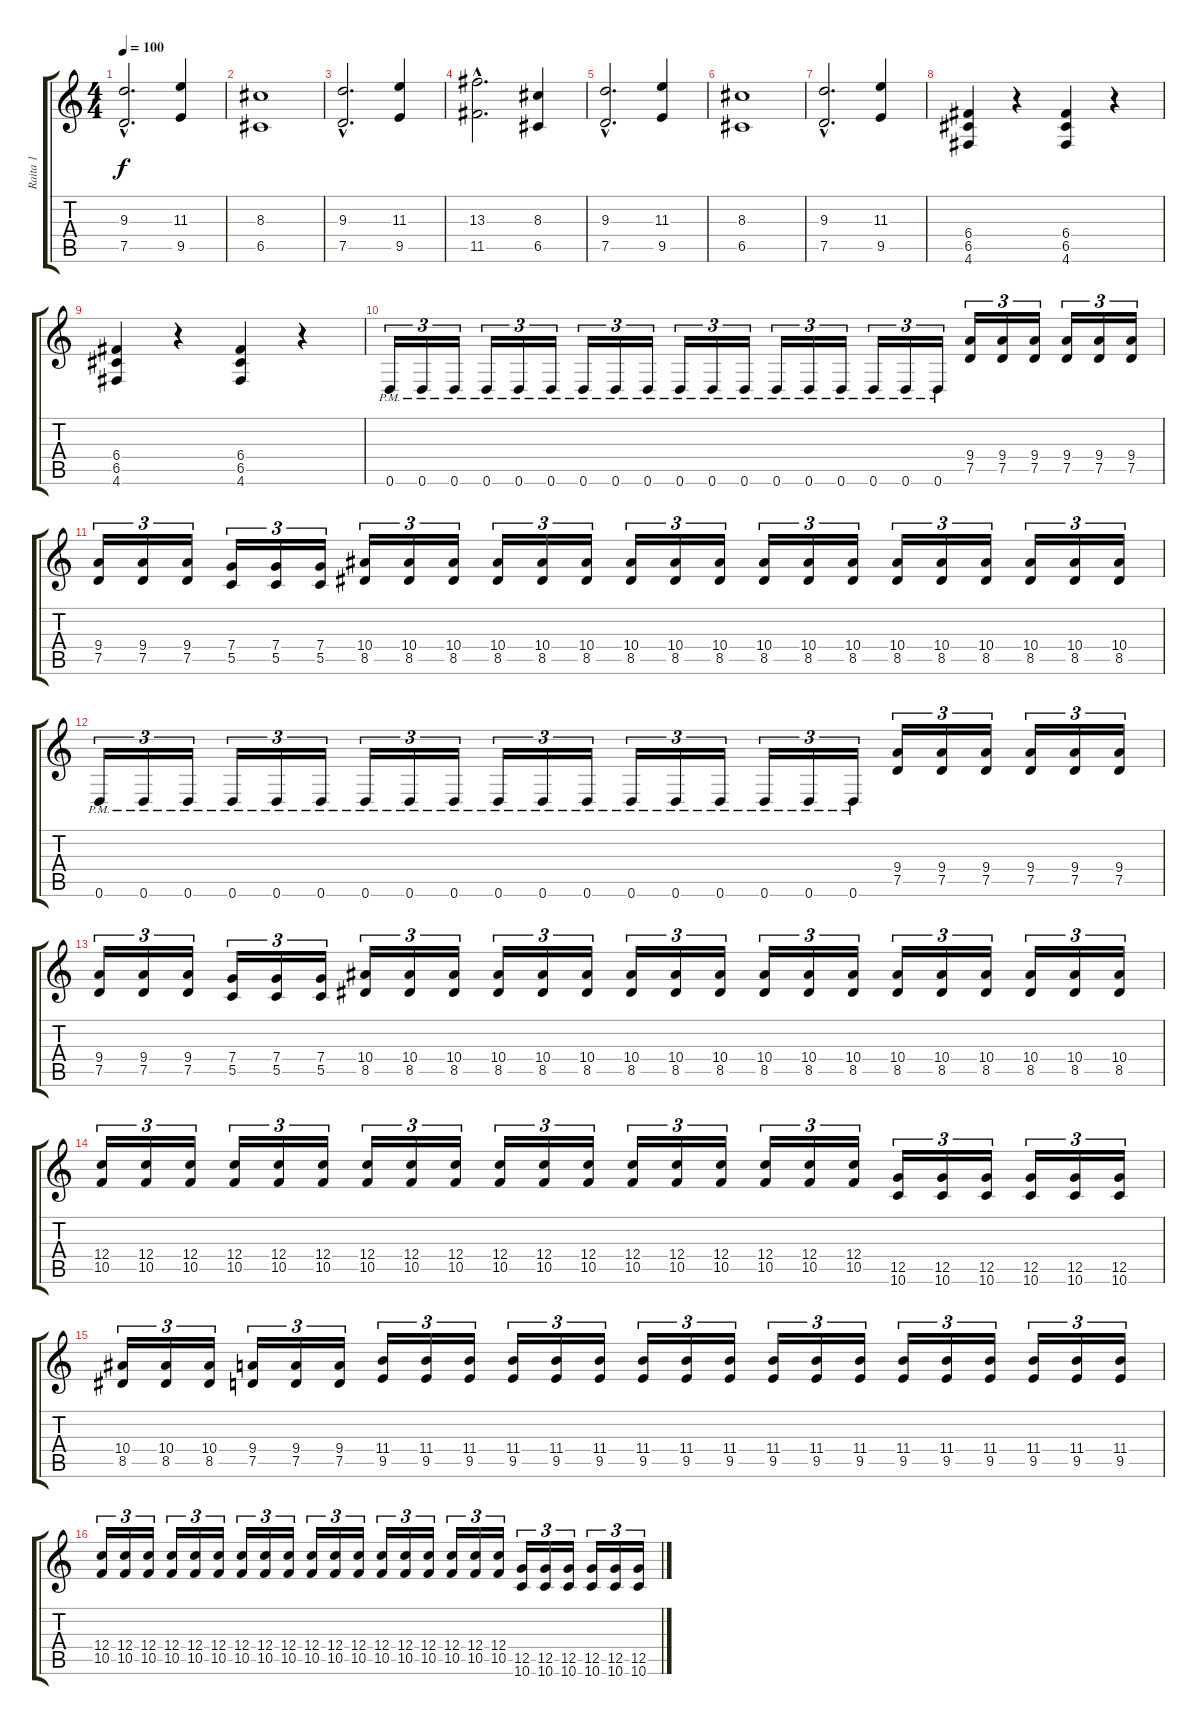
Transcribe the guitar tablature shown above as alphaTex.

\track ("Raita 1" "Raita 1") {instrument distortionguitar}
\staff {score tabs}
\tuning (D4 A3 F3 C3 G2 D2) {hide}
\ts (4 4)
\tempo 100
\clef g2
\ks c
(9.3{hac} 7.5{hac}).2{d dy f instrument distortionguitar} (11.3 9.5).4 |
(8.3 6.5).1 |
(9.3{hac} 7.5{hac}).2{d} (11.3 9.5).4 |
(13.3{hac} 11.5{hac}).2{d} (8.3 6.5).4 |
(9.3{hac} 7.5{hac}).2{d} (11.3 9.5).4 |
(8.3 6.5).1 |
(9.3{hac} 7.5{hac}).2{d} (11.3 9.5).4 |
(6.4 6.5 4.6).4 r.4 (6.4 6.5 4.6).4 r.4 |
(6.4 6.5 4.6).4 r.4 (6.4 6.5 4.6).4 r.4 |
0.6{pm}.16{tu (3 2)} 0.6{pm}.16{tu (3 2)} 0.6{pm}.16{tu (3 2)} 0.6{pm}.16{tu (3 2)} 0.6{pm}.16{tu (3 2)} 0.6{pm}.16{tu (3 2)} 0.6{pm}.16{tu (3 2)} 0.6{pm}.16{tu (3 2)} 0.6{pm}.16{tu (3 2)} 0.6{pm}.16{tu (3 2)} 0.6{pm}.16{tu (3 2)} 0.6{pm}.16{tu (3 2)} 0.6{pm}.16{tu (3 2)} 0.6{pm}.16{tu (3 2)} 0.6{pm}.16{tu (3 2)} 0.6{pm}.16{tu (3 2)} 0.6{pm}.16{tu (3 2)} 0.6{pm}.16{tu (3 2)} (9.4 7.5).16{tu (3 2)} (9.4 7.5).16{tu (3 2)} (9.4 7.5).16{tu (3 2)} (9.4 7.5).16{tu (3 2)} (9.4 7.5).16{tu (3 2)} (9.4 7.5).16{tu (3 2)} |
(9.4 7.5).16{tu (3 2)} (9.4 7.5).16{tu (3 2)} (9.4 7.5).16{tu (3 2)} (7.4 5.5).16{tu (3 2)} (7.4 5.5).16{tu (3 2)} (7.4 5.5).16{tu (3 2)} (10.4 8.5).16{tu (3 2)} (10.4 8.5).16{tu (3 2)} (10.4 8.5).16{tu (3 2)} (10.4 8.5).16{tu (3 2)} (10.4 8.5).16{tu (3 2)} (10.4 8.5).16{tu (3 2)} (10.4 8.5).16{tu (3 2)} (10.4 8.5).16{tu (3 2)} (10.4 8.5).16{tu (3 2)} (10.4 8.5).16{tu (3 2)} (10.4 8.5).16{tu (3 2)} (10.4 8.5).16{tu (3 2)} (10.4 8.5).16{tu (3 2)} (10.4 8.5).16{tu (3 2)} (10.4 8.5).16{tu (3 2)} (10.4 8.5).16{tu (3 2)} (10.4 8.5).16{tu (3 2)} (10.4 8.5).16{tu (3 2)} |
0.6{pm}.16{tu (3 2)} 0.6{pm}.16{tu (3 2)} 0.6{pm}.16{tu (3 2)} 0.6{pm}.16{tu (3 2)} 0.6{pm}.16{tu (3 2)} 0.6{pm}.16{tu (3 2)} 0.6{pm}.16{tu (3 2)} 0.6{pm}.16{tu (3 2)} 0.6{pm}.16{tu (3 2)} 0.6{pm}.16{tu (3 2)} 0.6{pm}.16{tu (3 2)} 0.6{pm}.16{tu (3 2)} 0.6{pm}.16{tu (3 2)} 0.6{pm}.16{tu (3 2)} 0.6{pm}.16{tu (3 2)} 0.6{pm}.16{tu (3 2)} 0.6{pm}.16{tu (3 2)} 0.6{pm}.16{tu (3 2)} (9.4 7.5).16{tu (3 2)} (9.4 7.5).16{tu (3 2)} (9.4 7.5).16{tu (3 2)} (9.4 7.5).16{tu (3 2)} (9.4 7.5).16{tu (3 2)} (9.4 7.5).16{tu (3 2)} |
(9.4 7.5).16{tu (3 2)} (9.4 7.5).16{tu (3 2)} (9.4 7.5).16{tu (3 2)} (7.4 5.5).16{tu (3 2)} (7.4 5.5).16{tu (3 2)} (7.4 5.5).16{tu (3 2)} (10.4 8.5).16{tu (3 2)} (10.4 8.5).16{tu (3 2)} (10.4 8.5).16{tu (3 2)} (10.4 8.5).16{tu (3 2)} (10.4 8.5).16{tu (3 2)} (10.4 8.5).16{tu (3 2)} (10.4 8.5).16{tu (3 2)} (10.4 8.5).16{tu (3 2)} (10.4 8.5).16{tu (3 2)} (10.4 8.5).16{tu (3 2)} (10.4 8.5).16{tu (3 2)} (10.4 8.5).16{tu (3 2)} (10.4 8.5).16{tu (3 2)} (10.4 8.5).16{tu (3 2)} (10.4 8.5).16{tu (3 2)} (10.4 8.5).16{tu (3 2)} (10.4 8.5).16{tu (3 2)} (10.4 8.5).16{tu (3 2)} |
(12.4 10.5).16{tu (3 2)} (12.4 10.5).16{tu (3 2)} (12.4 10.5).16{tu (3 2)} (12.4 10.5).16{tu (3 2)} (12.4 10.5).16{tu (3 2)} (12.4 10.5).16{tu (3 2)} (12.4 10.5).16{tu (3 2)} (12.4 10.5).16{tu (3 2)} (12.4 10.5).16{tu (3 2)} (12.4 10.5).16{tu (3 2)} (12.4 10.5).16{tu (3 2)} (12.4 10.5).16{tu (3 2)} (12.4 10.5).16{tu (3 2)} (12.4 10.5).16{tu (3 2)} (12.4 10.5).16{tu (3 2)} (12.4 10.5).16{tu (3 2)} (12.4 10.5).16{tu (3 2)} (12.4 10.5).16{tu (3 2)} (12.5 10.6).16{tu (3 2)} (12.5 10.6).16{tu (3 2)} (12.5 10.6).16{tu (3 2)} (12.5 10.6).16{tu (3 2)} (12.5 10.6).16{tu (3 2)} (12.5 10.6).16{tu (3 2)} |
(10.4 8.5).16{tu (3 2)} (10.4 8.5).16{tu (3 2)} (10.4 8.5).16{tu (3 2)} (9.4 7.5).16{tu (3 2)} (9.4 7.5).16{tu (3 2)} (9.4 7.5).16{tu (3 2)} (11.4 9.5).16{tu (3 2)} (11.4 9.5).16{tu (3 2)} (11.4 9.5).16{tu (3 2)} (11.4 9.5).16{tu (3 2)} (11.4 9.5).16{tu (3 2)} (11.4 9.5).16{tu (3 2)} (11.4 9.5).16{tu (3 2)} (11.4 9.5).16{tu (3 2)} (11.4 9.5).16{tu (3 2)} (11.4 9.5).16{tu (3 2)} (11.4 9.5).16{tu (3 2)} (11.4 9.5).16{tu (3 2)} (11.4 9.5).16{tu (3 2)} (11.4 9.5).16{tu (3 2)} (11.4 9.5).16{tu (3 2)} (11.4 9.5).16{tu (3 2)} (11.4 9.5).16{tu (3 2)} (11.4 9.5).16{tu (3 2)} |
(12.4 10.5).16{tu (3 2)} (12.4 10.5).16{tu (3 2)} (12.4 10.5).16{tu (3 2)} (12.4 10.5).16{tu (3 2)} (12.4 10.5).16{tu (3 2)} (12.4 10.5).16{tu (3 2)} (12.4 10.5).16{tu (3 2)} (12.4 10.5).16{tu (3 2)} (12.4 10.5).16{tu (3 2)} (12.4 10.5).16{tu (3 2)} (12.4 10.5).16{tu (3 2)} (12.4 10.5).16{tu (3 2)} (12.4 10.5).16{tu (3 2)} (12.4 10.5).16{tu (3 2)} (12.4 10.5).16{tu (3 2)} (12.4 10.5).16{tu (3 2)} (12.4 10.5).16{tu (3 2)} (12.4 10.5).16{tu (3 2)} (12.5 10.6).16{tu (3 2)} (12.5 10.6).16{tu (3 2)} (12.5 10.6).16{tu (3 2)} (12.5 10.6).16{tu (3 2)} (12.5 10.6).16{tu (3 2)} (12.5 10.6).16{tu (3 2)}
